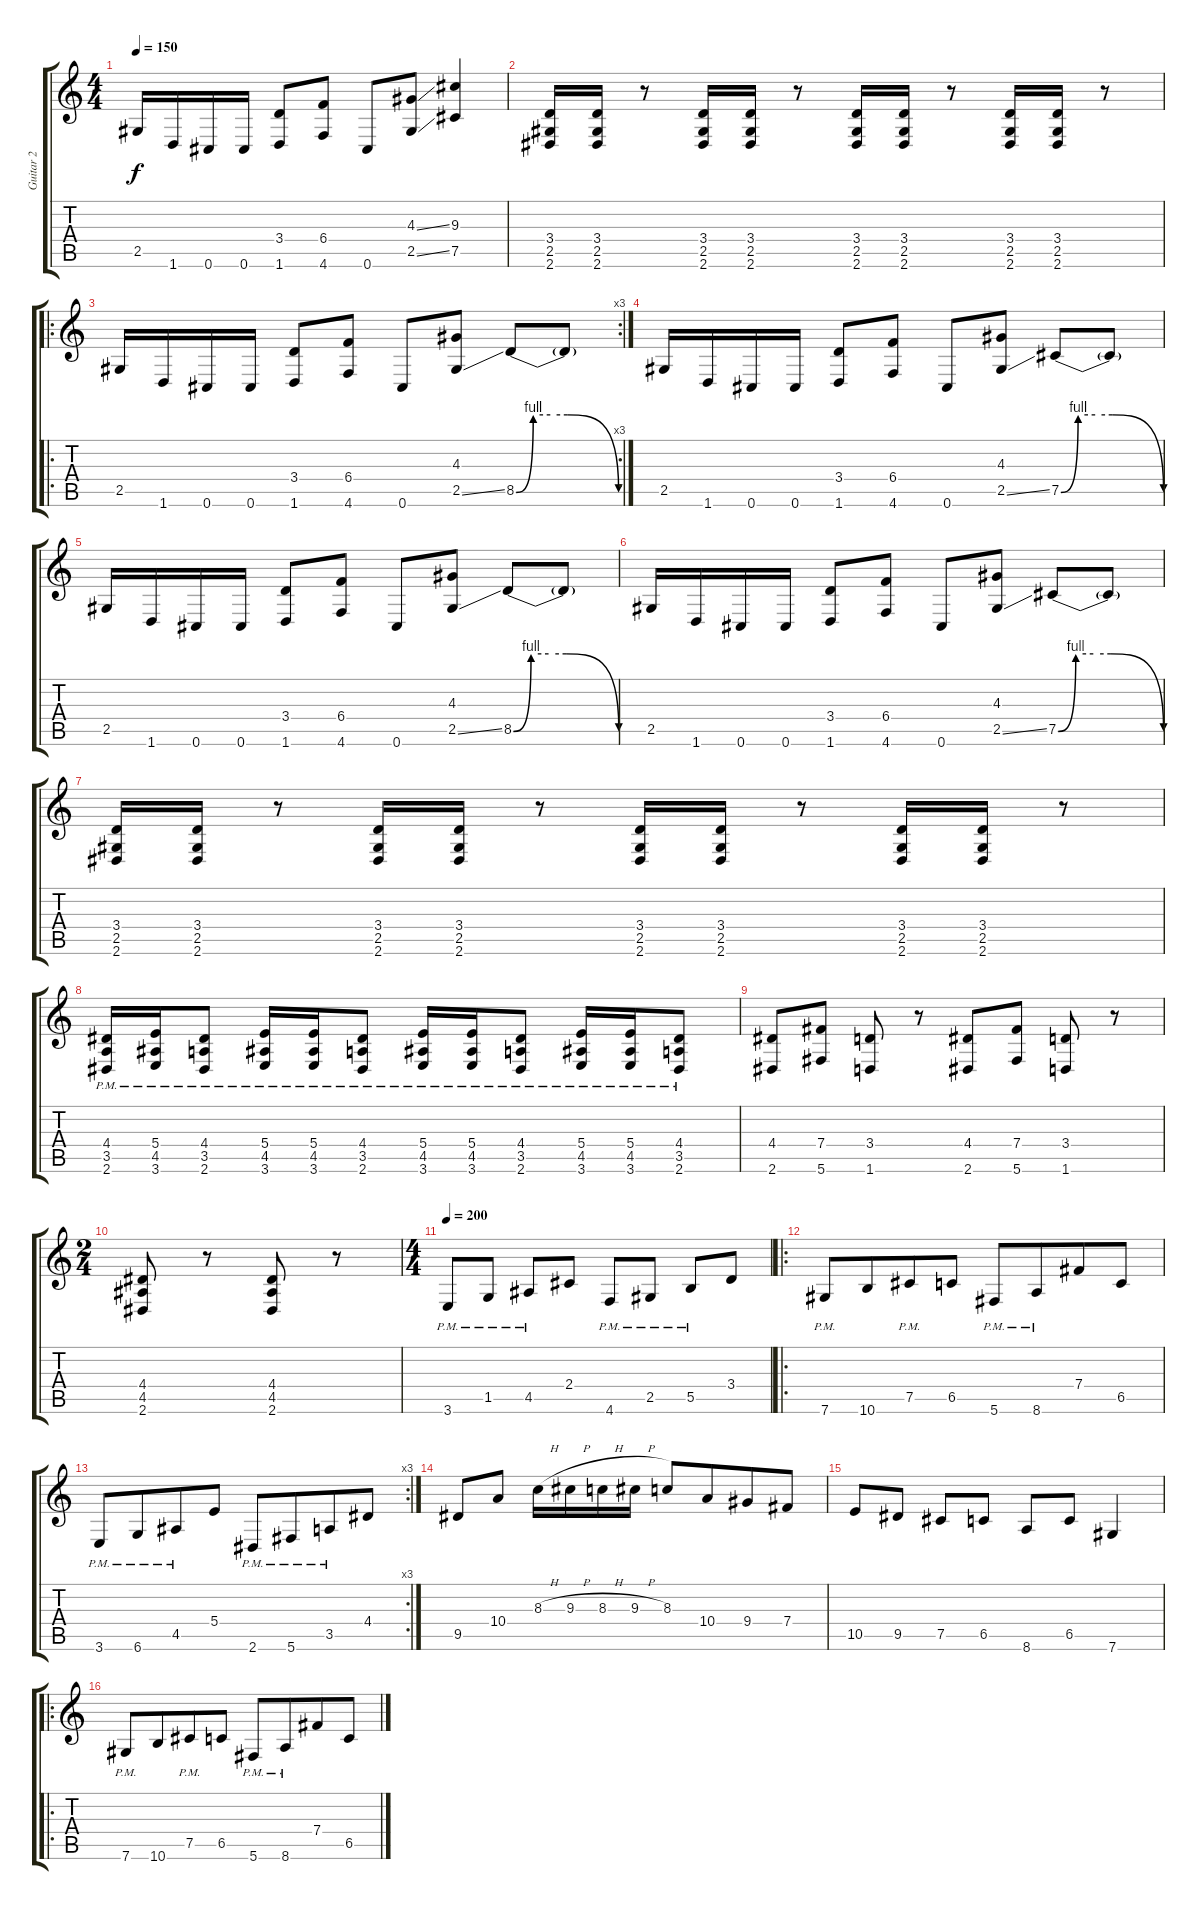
\track ("Guitar 2" "Guitar 2") {instrument distortionguitar}
\staff {score tabs}
\tuning (Db4 Ab3 E3 B2 Gb2 Db2) {hide}
\ts (4 4)
\tempo 150
\clef g2
\ks c
2.5.16{dy f} 1.6.16 0.6.16 0.6.16 (3.4 1.6).8 (6.4 4.6).8 0.6.8 (4.3{ss} 2.5{ss}).8 (9.3 7.5).4 |
(3.4 2.5 2.6).16 (3.4 2.5 2.6).16 r.8 (3.4 2.5 2.6).16 (3.4 2.5 2.6).16 r.8 (3.4 2.5 2.6).16 (3.4 2.5 2.6).16 r.8 (3.4 2.5 2.6).16 (3.4 2.5 2.6).16 r.8 |
\ro
\rc 3
2.5.16 1.6.16 0.6.16 0.6.16 (3.4 1.6).8 (6.4 4.6).8 0.6.8 (4.3 2.5{ss}).8 8.5{be (custom 0 0 10 4 20 4 30 4 60 0)}.8 8.5{t}.8 |
2.5.16 1.6.16 0.6.16 0.6.16 (3.4 1.6).8 (6.4 4.6).8 0.6.8 (4.3 2.5{ss}).8 7.5{be (custom 0 0 10 4 20 4 30 4 60 0)}.8 7.5{t}.8 |
2.5.16 1.6.16 0.6.16 0.6.16 (3.4 1.6).8 (6.4 4.6).8 0.6.8 (4.3 2.5{ss}).8 8.5{be (custom 0 0 10 4 20 4 30 4 60 0)}.8 8.5{t}.8 |
2.5.16 1.6.16 0.6.16 0.6.16 (3.4 1.6).8 (6.4 4.6).8 0.6.8 (4.3 2.5{ss}).8 7.5{be (custom 0 0 10 4 20 4 30 4 60 0)}.8 7.5{t}.8 |
(3.4 2.5 2.6).16 (3.4 2.5 2.6).16 r.8 (3.4 2.5 2.6).16 (3.4 2.5 2.6).16 r.8 (3.4 2.5 2.6).16 (3.4 2.5 2.6).16 r.8 (3.4 2.5 2.6).16 (3.4 2.5 2.6).16 r.8 |
(4.4{pm} 3.5{pm} 2.6{pm}).16 (5.4{pm} 4.5{pm} 3.6{pm}).16 (4.4{pm} 3.5{pm} 2.6{pm}).8 (5.4{pm} 4.5{pm} 3.6{pm}).16 (5.4{pm} 4.5{pm} 3.6{pm}).16 (4.4{pm} 3.5{pm} 2.6{pm}).8 (5.4{pm} 4.5{pm} 3.6{pm}).16 (5.4{pm} 4.5{pm} 3.6{pm}).16 (4.4{pm} 3.5{pm} 2.6{pm}).8 (5.4{pm} 4.5{pm} 3.6{pm}).16 (5.4{pm} 4.5{pm} 3.6{pm}).16 (4.4{pm} 3.5{pm} 2.6{pm}).8 |
(4.4 2.6).8 (7.4 5.6).8 (3.4 1.6).8 r.8 (4.4 2.6).8 (7.4 5.6).8 (3.4 1.6).8 r.8 |
\ts (2 4)
(4.4 4.5 2.6).8 r.8 (4.4 4.5 2.6).8 r.8 |
\ts (4 4)
\tempo 200
3.6{pm}.8 1.5{pm}.8 4.5{pm}.8 2.4.8 4.6{pm}.8 2.5{pm}.8 5.5{pm}.8 3.4.8 |
\ro
7.6{pm}.8 10.6.8{beam merge} 7.5{pm}.8 6.5.8 5.6{pm}.8 8.6{pm}.8{beam merge} 7.4.8 6.5.8 |
\rc 3
3.6{pm}.8 6.6{pm}.8{beam merge} 4.5{pm}.8 5.4.8 2.6{pm}.8 5.6{pm}.8{beam merge} 3.5{pm}.8 4.4.8 |
9.5.8 10.4.8 8.3{h}.16 9.3{h}.16 8.3{h}.16 9.3{h}.16 8.3.8 10.4.8{beam merge} 9.4.8 7.4.8 |
10.5.8 9.5.8 7.5.8 6.5.8 8.6.8 6.5.8 7.6.4 |
\ro
7.6{pm}.8 10.6.8{beam merge} 7.5{pm}.8 6.5.8 5.6{pm}.8 8.6{pm}.8{beam merge} 7.4.8 6.5.8
